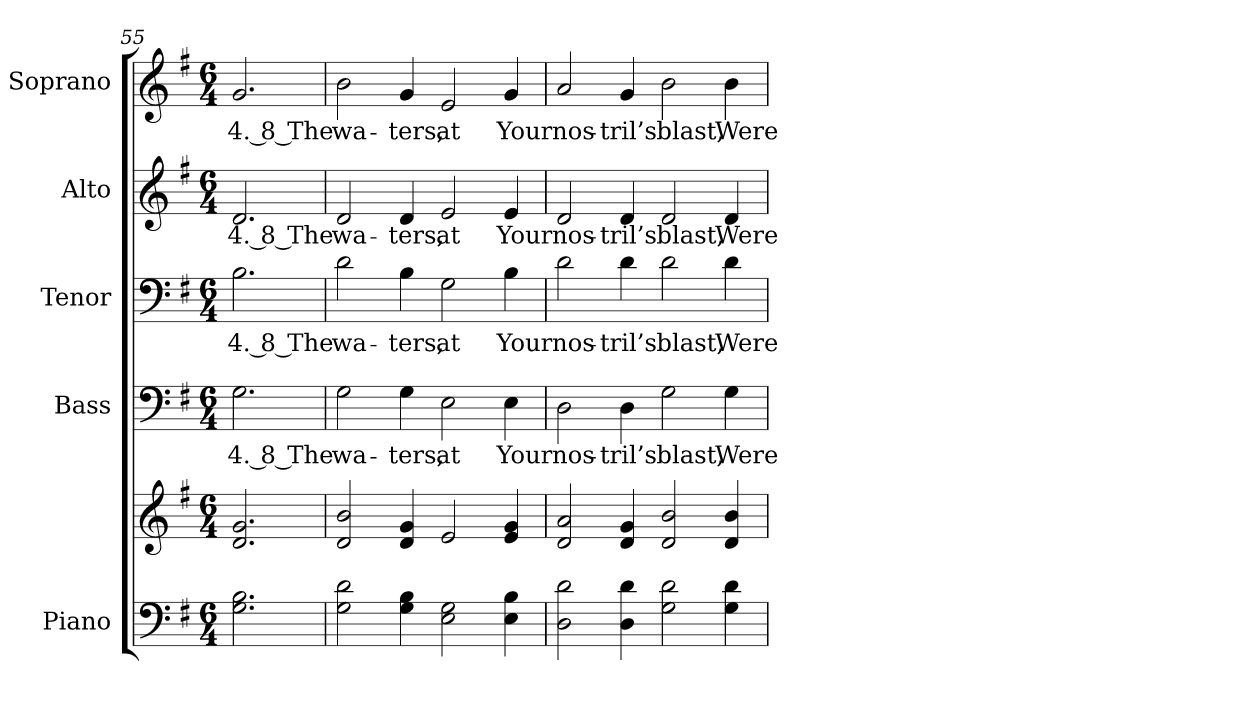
**kern	**kern	**kern	**text	**kern	**text	**kern	**text	**kern	**text
*part5	*part5	*part4	*part4	*part3	*part3	*part2	*part2	*part1	*part1
*staff6	*staff5	*staff4	*staff4	*staff3	*staff3	*staff2	*staff2	*staff1	*staff1
*I"Piano	*	*I"Bass	*	*I"Tenor	*	*I"Alto	*	*I"Soprano	*
*I'Pno.	*	*I'B.	*	*I'T.	*	*I'A.	*	*I'S.	*
!!LO:PB:g=z
*clefF4	*clefG2	*clefF4	*	*clefF4	*	*clefG2	*	*clefG2	*
*k[f#]	*k[f#]	*k[f#]	*	*k[f#]	*	*k[f#]	*	*k[f#]	*
*G:	*G:	*G:	*	*G:	*	*G:	*	*G:	*
*M6/4	*M6/4	*M6/4	*	*M6/4	*	*M6/4	*	*M6/4	*
=55	=55	=55	=55	=55	=55	=55	=55	=55	=55
!	!	!	!LO:LY:b:color=#000000	!	!	!	!	!	!
!	!	!	!	!	!LO:LY:b:color=#000000	!	!	!	!
!	!	!	!	!	!	!	!LO:LY:b:color=#000000	!	!
!	!	!	!	!	!	!	!	!	!LO:LY:b:color=#000000
2.Gi\ 2.Bi	2.di/ 2.gi	2.Gi\	4. 8 The	2.Bi\	4. 8 The	2.di/	4. 8 The	2.gi/	4. 8 The
=56	=56	=56	=56	=56	=56	=56	=56	=56	=56
!	!	!	!LO:LY:b:color=#000000	!	!	!	!	!	!
!	!	!	!	!	!LO:LY:b:color=#000000	!	!	!	!
!	!	!	!	!	!	!	!LO:LY:b:color=#000000	!	!
!	!	!	!	!	!	!	!	!	!LO:LY:b:color=#000000
2Gi\ 2di	2di/ 2bi	2Gi\	wa-	2di\	wa-	2di/	wa-	2bi\	wa-
!	!	!	!LO:LY:b:color=#000000	!	!	!	!	!	!
!	!	!	!	!	!LO:LY:b:color=#000000	!	!	!	!
!	!	!	!	!	!	!	!LO:LY:b:color=#000000	!	!
!	!	!	!	!	!	!	!	!	!LO:LY:b:color=#000000
4Gi\ 4Bi	4di/ 4gi	4Gi\	-ters,	4Bi\	-ters,	4di/	-ters,	4gi/	-ters,
!	!	!	!LO:LY:b:color=#000000	!	!	!	!	!	!
!	!	!	!	!	!LO:LY:b:color=#000000	!	!	!	!
!	!	!	!	!	!	!	!LO:LY:b:color=#000000	!	!
!	!	!	!	!	!	!	!	!	!LO:LY:b:color=#000000
2Ei\ 2Gi	2ei/	2Ei\	at	2Gi\	at	2ei/	at	2ei/	at
!	!	!	!LO:LY:b:color=#000000	!	!	!	!	!	!
!	!	!	!	!	!LO:LY:b:color=#000000	!	!	!	!
!	!	!	!	!	!	!	!LO:LY:b:color=#000000	!	!
!	!	!	!	!	!	!	!	!	!LO:LY:b:color=#000000
4Ei\ 4Bi	4ei/ 4gi	4Ei\	Your	4Bi\	Your	4ei/	Your	4gi/	Your
=57	=57	=57	=57	=57	=57	=57	=57	=57	=57
!	!	!	!LO:LY:b:color=#000000	!	!	!	!	!	!
!	!	!	!	!	!LO:LY:b:color=#000000	!	!	!	!
!	!	!	!	!	!	!	!LO:LY:b:color=#000000	!	!
!	!	!	!	!	!	!	!	!	!LO:LY:b:color=#000000
2Di\ 2di	2di/ 2ai	2Di\	nos-	2di\	nos-	2di/	nos-	2ai/	nos-
!	!	!	!LO:LY:b:color=#000000	!	!	!	!	!	!
!	!	!	!	!	!LO:LY:b:color=#000000	!	!	!	!
!	!	!	!	!	!	!	!LO:LY:b:color=#000000	!	!
!	!	!	!	!	!	!	!	!	!LO:LY:b:color=#000000
4Di\ 4di	4di/ 4gi	4Di\	-tril’s	4di\	-tril’s	4di/	-tril’s	4gi/	-tril’s
!	!	!	!LO:LY:b:color=#000000	!	!	!	!	!	!
!	!	!	!	!	!LO:LY:b:color=#000000	!	!	!	!
!	!	!	!	!	!	!	!LO:LY:b:color=#000000	!	!
!	!	!	!	!	!	!	!	!	!LO:LY:b:color=#000000
2Gi\ 2di	2di/ 2bi	2Gi\	blast,	2di\	blast,	2di/	blast,	2bi\	blast,
!	!	!	!LO:LY:b:color=#000000	!	!	!	!	!	!
!	!	!	!	!	!LO:LY:b:color=#000000	!	!	!	!
!	!	!	!	!	!	!	!LO:LY:b:color=#000000	!	!
!	!	!	!	!	!	!	!	!	!LO:LY:b:color=#000000
4Gi\ 4di	4di/ 4bi	4Gi\	Were	4di\	Were	4di/	Were	4bi\	Were
=	=	=	=	=	=	=	=	=	=
*-	*-	*-	*-	*-	*-	*-	*-	*-	*-
